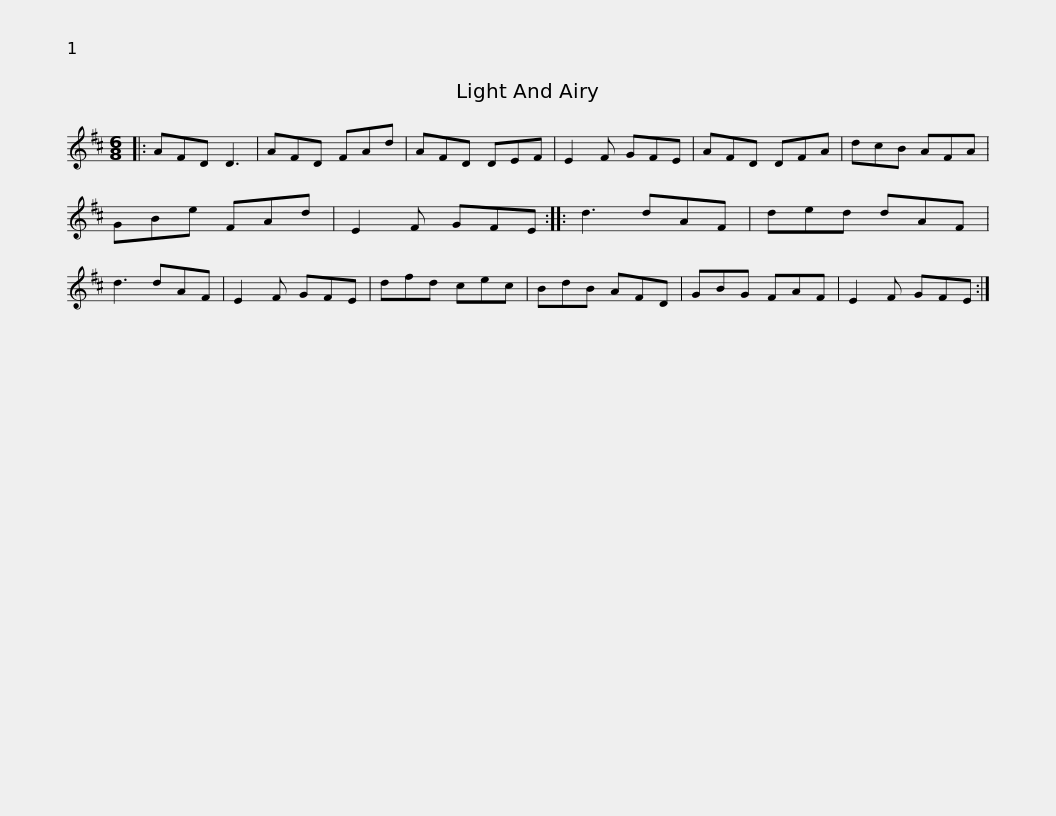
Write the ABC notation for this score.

X:1
L:1/8
M:6/8
I:linebreak $
K:D
V:1 treble
V:1
|: AFD D3 | AFD FAd | AFD DEF | E2 F GFE | AFD DFA | %5
 dcB AFA | GBe FAd |$ E2 F GFE :: d3 dAF | ded dAF | %10
 d3 dAF | E2 F GFE | dfd cec | BdB AFD | GBG FAF |$ %15
 E2 F GFE :| %16
